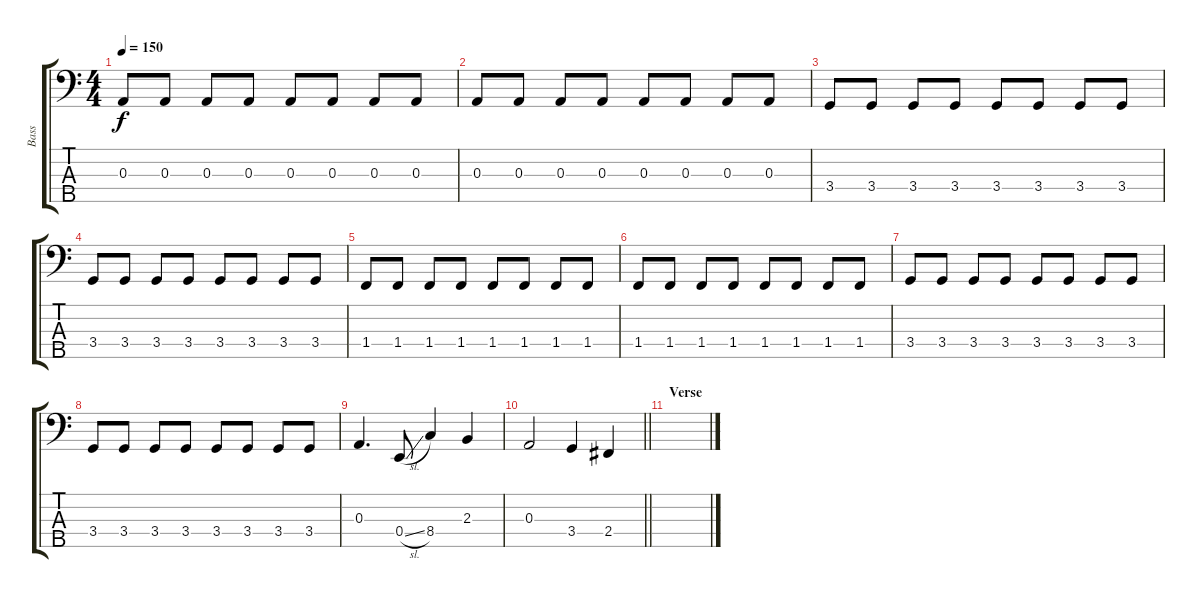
\track ("Bass" "Bass") {instrument electricbassfinger}
\staff {score tabs}
\tuning (G2 D2 A1 E1 B0) {hide}
\ts (4 4)
\tempo 150
\clef f4
\ks c
0.3.8{dy f} 0.3.8 0.3.8 0.3.8 0.3.8 0.3.8 0.3.8 0.3.8 |
0.3.8 0.3.8 0.3.8 0.3.8 0.3.8 0.3.8 0.3.8 0.3.8 |
3.4.8 3.4.8 3.4.8 3.4.8 3.4.8 3.4.8 3.4.8 3.4.8 |
3.4.8 3.4.8 3.4.8 3.4.8 3.4.8 3.4.8 3.4.8 3.4.8 |
1.4.8 1.4.8 1.4.8 1.4.8 1.4.8 1.4.8 1.4.8 1.4.8 |
1.4.8 1.4.8 1.4.8 1.4.8 1.4.8 1.4.8 1.4.8 1.4.8 |
3.4.8 3.4.8 3.4.8 3.4.8 3.4.8 3.4.8 3.4.8 3.4.8 |
3.4.8 3.4.8 3.4.8 3.4.8 3.4.8 3.4.8 3.4.8 3.4.8 |
0.3.4{d} 0.4{sl}.8 8.4.4 2.3.4 |
\barLineRight lightlight
0.3.2 3.4.4 2.4.4 |
\section ("" "Verse")
